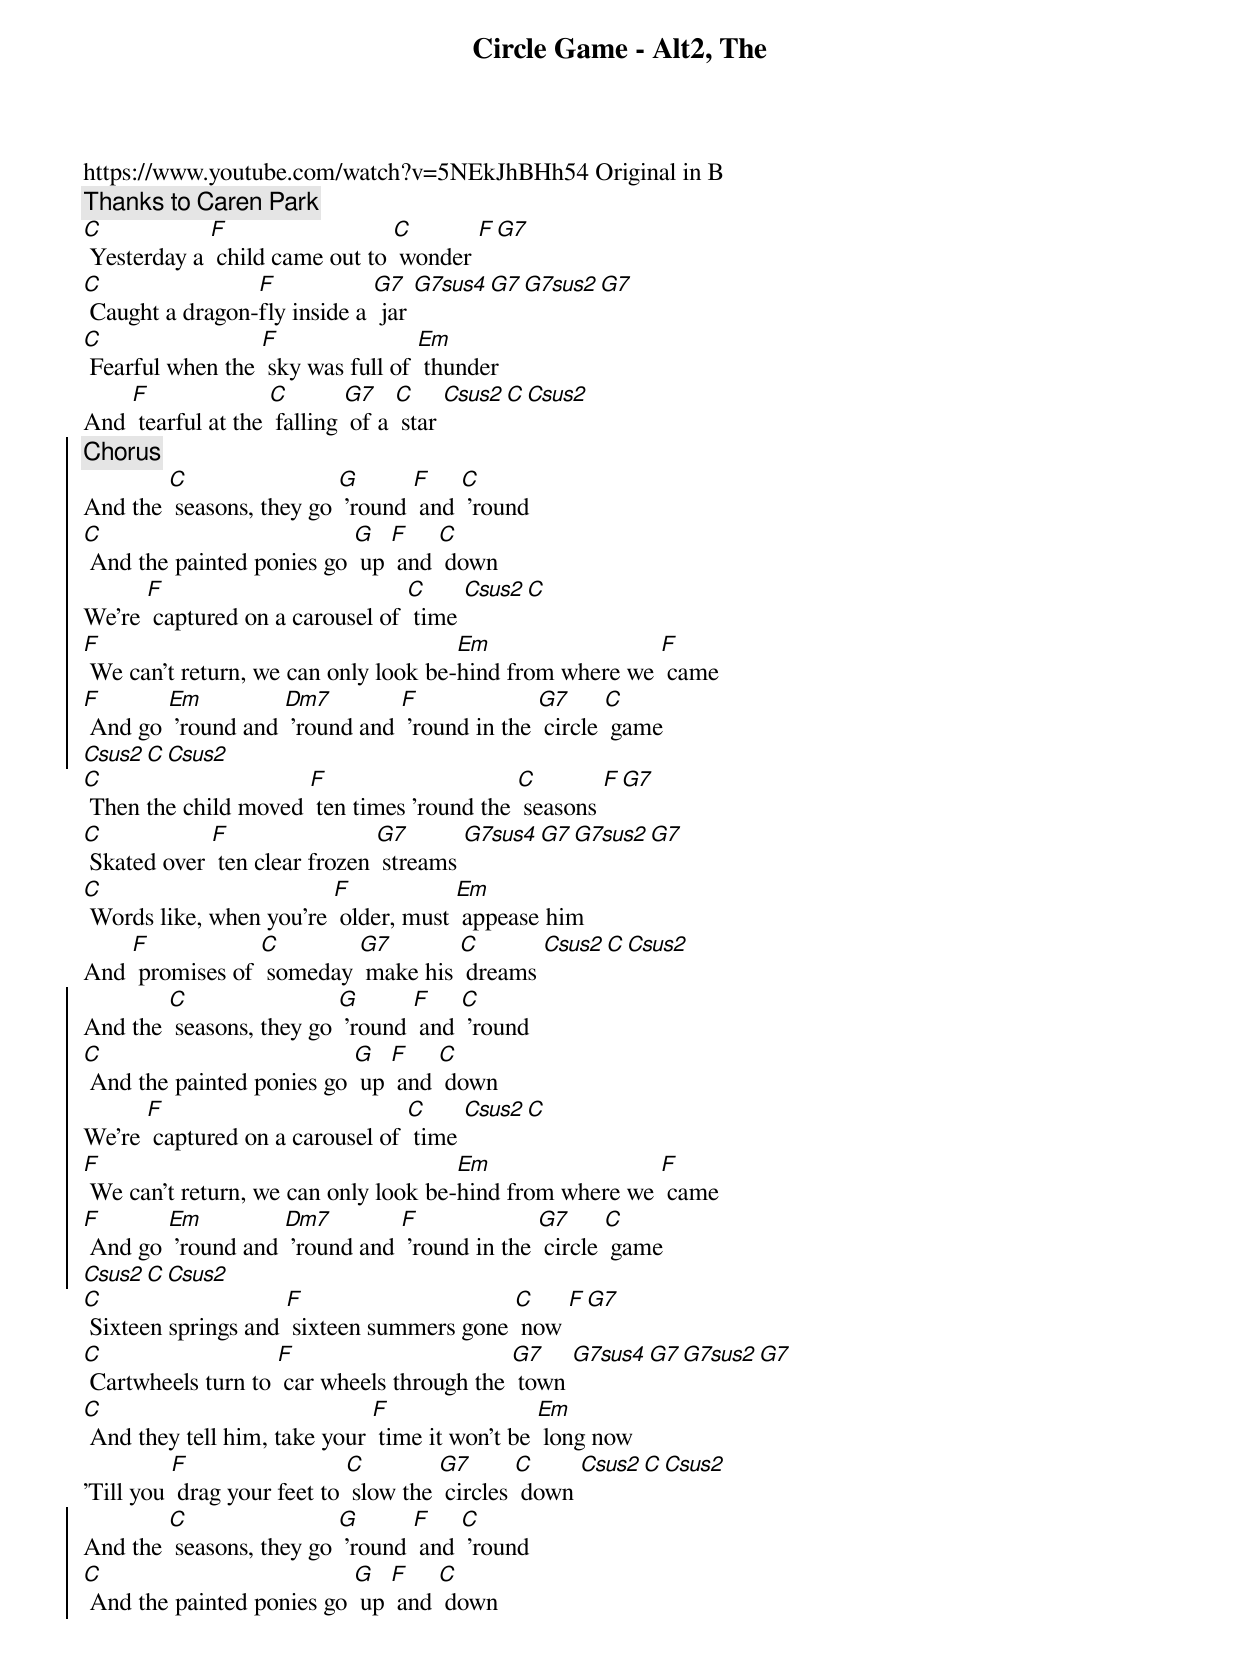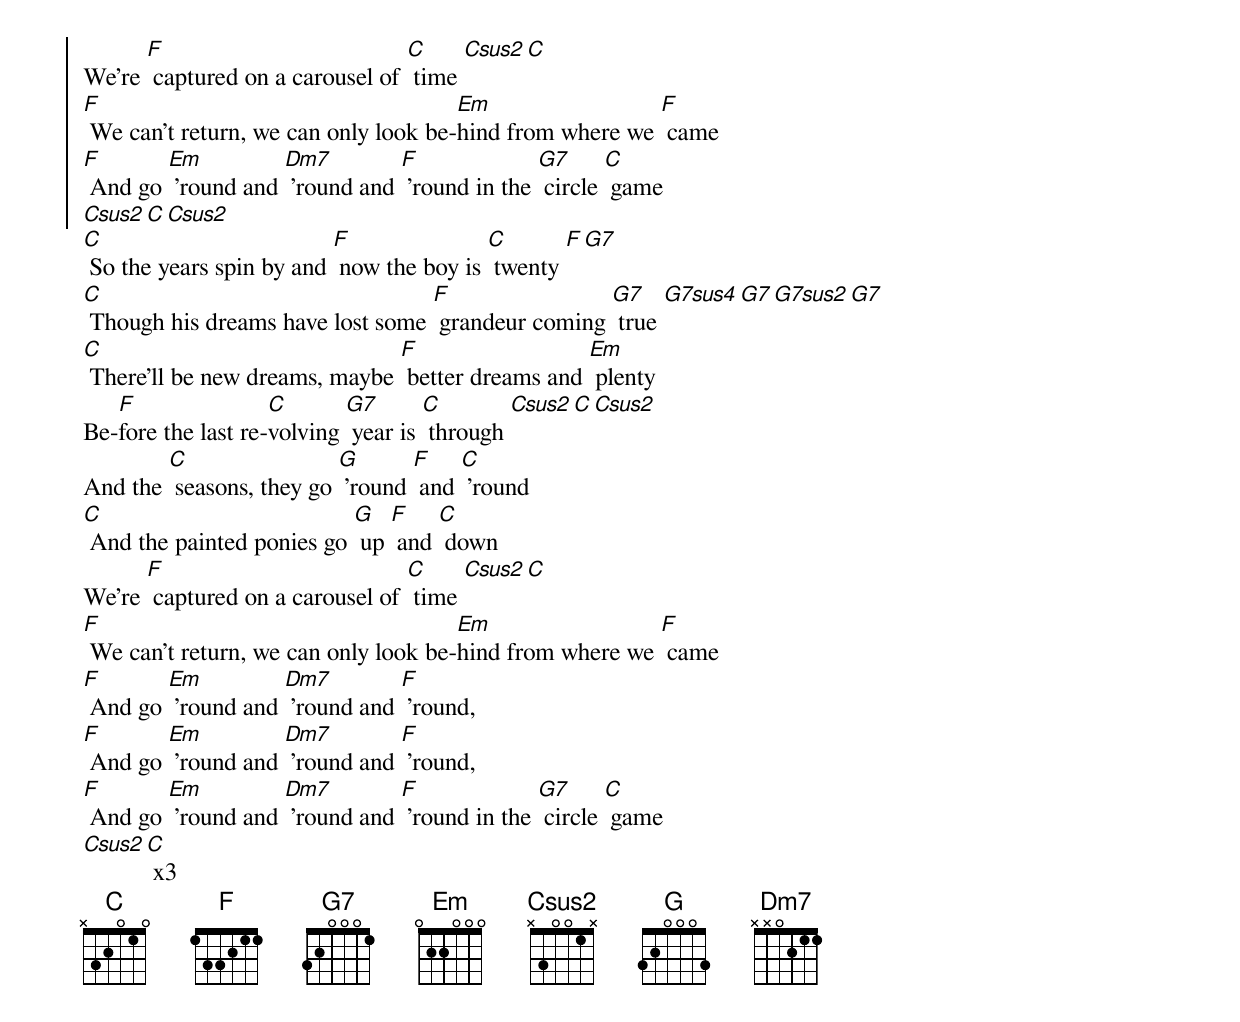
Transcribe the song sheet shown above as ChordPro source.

{t:Circle Game - Alt2, The}
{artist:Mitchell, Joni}
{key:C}
https://www.youtube.com/watch?v=5NEkJhBHh54 Original in B
{c: Thanks to Caren Park}
[C] Yesterday a [F] child came out to [C] wonder [F][G7]
[C] Caught a dragon-[F]fly inside a [G7] jar [G7sus4][G7][G7sus2][G7]
[C] Fearful when the [F] sky was full of [Em] thunder
And [F] tearful at the [C] falling [G7] of a [C] star [Csus2][C][Csus2]
{soc}
{c:Chorus}
And the [C] seasons, they go [G] 'round [F] and [C] 'round
[C] And the painted ponies go [G] up [F] and [C] down
We're [F] captured on a carousel of [C] time [Csus2][C]
[F] We can't return, we can only look be-[Em]hind from where we [F] came
[F] And go [Em] 'round and [Dm7] 'round and [F] 'round in the [G7] circle [C] game
[Csus2][C][Csus2]
{eoc}
[C] Then the child moved [F] ten times 'round the [C] seasons [F][G7]
[C] Skated over [F] ten clear frozen [G7] streams [G7sus4][G7][G7sus2][G7]
[C] Words like, when you're [F] older, must [Em] appease him
And [F] promises of [C] someday [G7] make his [C] dreams [Csus2][C][Csus2]
{soc}
And the [C] seasons, they go [G] 'round [F] and [C] 'round
[C] And the painted ponies go [G] up [F] and [C] down
We're [F] captured on a carousel of [C] time [Csus2][C]
[F] We can't return, we can only look be-[Em]hind from where we [F] came
[F] And go [Em] 'round and [Dm7] 'round and [F] 'round in the [G7] circle [C] game
[Csus2][C][Csus2]
{eoc}
[C] Sixteen springs and [F] sixteen summers gone [C] now [F][G7]
[C] Cartwheels turn to [F] car wheels through the [G7] town [G7sus4][G7][G7sus2][G7]
[C] And they tell him, take your [F] time it won't be [Em] long now
'Till you [F] drag your feet to [C] slow the [G7] circles [C] down [Csus2][C][Csus2]
{soc}
And the [C] seasons, they go [G] 'round [F] and [C] 'round
[C] And the painted ponies go [G] up [F] and [C] down
We're [F] captured on a carousel of [C] time [Csus2][C]
[F] We can't return, we can only look be-[Em]hind from where we [F] came
[F] And go [Em] 'round and [Dm7] 'round and [F] 'round in the [G7] circle [C] game
[Csus2][C][Csus2]
{eoc}
[C] So the years spin by and [F] now the boy is [C] twenty [F][G7]
[C] Though his dreams have lost some [F] grandeur coming [G7] true [G7sus4][G7][G7sus2][G7]
[C] There'll be new dreams, maybe [F] better dreams and [Em] plenty
Be-[F]fore the last re-[C]volving [G7] year is [C] through [Csus2][C][Csus2]
{c:}
And the [C] seasons, they go [G] 'round [F] and [C] 'round
[C] And the painted ponies go [G] up [F] and [C] down
We're [F] captured on a carousel of [C] time [Csus2][C]
[F] We can't return, we can only look be-[Em]hind from where we [F] came
[F] And go [Em] 'round and [Dm7] 'round and [F] 'round,
[F] And go [Em] 'round and [Dm7] 'round and [F] 'round,
[F] And go [Em] 'round and [Dm7] 'round and [F] 'round in the [G7] circle [C] game
[Csus2][C] x3
